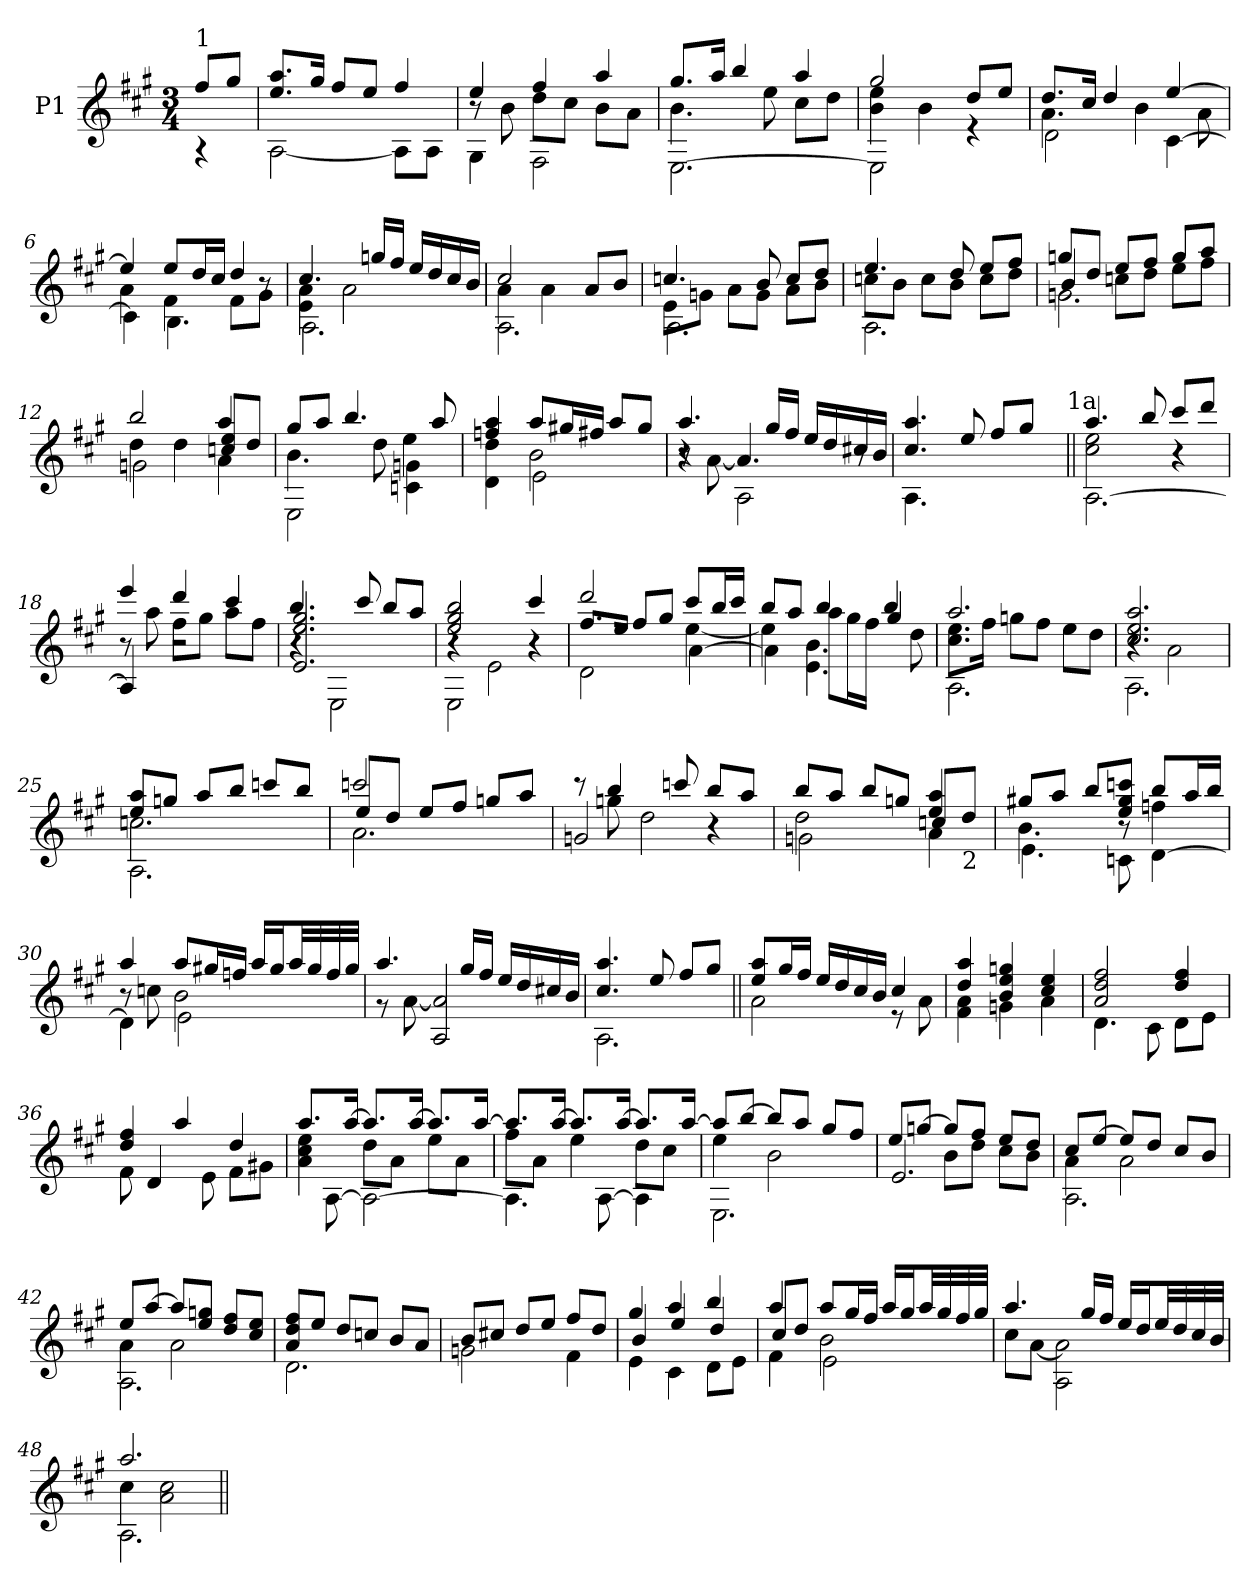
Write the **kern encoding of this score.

**kern
*part1
*staff1
*I"P1
!!LO:PB:g=z
*clefG2
*ITrd7c12
*k[f#c#g#]
*A:
*M3/4
*MM64
=
*^
!LO:TX:a:t=1	!
8f#i/L	4r
8g#i/J	.
=1	=1
8.ei/ 8.aiL	[<2AAi\
16g#i/Jk	.
8f#i/L	.
8ei/J	.
4f#i/	8AAi\L]
.	8AAi\J
=2	=2
*	*^
4ei/	8r	4GG#i\
.	8Bi\	.
4f#i/	8di\L	2FF#i\
.	8c#i\J	.
4ai/	8Bi\L	.
.	8Ai\J	.
=3	=3	=3
8.g#i/L	4.Bi\	[<2.EEi\
16ai/Jk	.	.
4bi/	.	.
.	8ei\	.
4ai/	8c#i\L	.
.	8di\J	.
=4	=4	=4
2g#i/	4Bi\ 4ei	2EEi\]
.	4Bi\	.
8di/L	4r	4ryy
8ei/J	.	.
=5	=5	=5
8.di/L	4.Ai\	2Di\
16c#i/Jk	.	.
4di/	.	.
.	4Bi\	.
[>4ei/	.	[<4C#i\
.	8Ai\	.
!!LO:LB:g=z	!!	!!
=6	=6	=6
4ei/]	4Ai\	4C#i\]
8ei/L	4F#i\	4.BBi\
16di/L	.	.
16c#i/JJ	.	.
4di/	8F#i\L	.
.	8G#i\J	8r
=7	=7	=7
4.c#i/	4Ei\ 4Ai	2.AAi\
.	2Ai\	.
16gni/LL	.	.
16f#i/JJ	.	.
16ei/LL	.	.
16di/	.	.
16c#i/	.	.
16Bi/JJ	.	.
=8	=8	=8
2c#i/	4Ai\	2.AAi\
.	4Ai\	.
8Ai/L	4ryy	.
8Bi/J	.	.
=9	=9	=9
4.cni/	8Ei\L	2.AAi\
.	8Gni\J	.
.	8Ai\L	.
8Bi/	8Gi\J	.
8ci/L	8Ai\L	.
8di/J	8Bi\J	.
=10	=10	=10
4.ei/	8cni\L	2.AAi\
.	8Bi\J	.
.	8ci\L	.
8di/	8Bi\J	.
8ei/L	8ci\L	.
8f#i/J	8di\J	.
!!LO:LB:g=z	!!	!!
=11	=11	=11
8gni/L	4Bi/	2.Gni\
8di/J	.	.
8ei/L	8cni\L	.
8f#i/J	8di\J	.
8gi/L	8ei\L	.
8ai/J	8f#i\J	.
=12	=12	=12
2bi/	4di\	2Gni\
.	4di\	.
4ai/	8cni/ 8eiL	4Ai\
.	8di/J	.
=13	=13	=13
8g#i/L	4.Bi\	2EEi\
8ai/J	.	.
4.bi/	.	.
.	8di\	.
.	4ei\	4Cni\ 4Gni
8ai/	.	.
=14	=14	=14
4fni/ 4ai	4Di\ 4di	4ryy
8ai/L	2Bi\	2Ei\
16g#Xi/L	.	.
16f#Xi/JJ	.	.
8ai/L	.	.
8g#i/J	.	.
=15	=15	=15
4.ai/	8r	4r
.	[<8Ai\	.
.	4.Ai/]	2AAi\
16g#i/LL	.	.
16f#i/JJ	.	.
16ei/LL	.	.
16di/	.	.
16c#Xi/	8r	.
16Bi/JJ	.	.
!!LO:LB:g=z	!!	!!
=16	=16	=16
4.c#i/ 4.ai	4.AAi\	2ryy
8ei/	8ryy	.
8f#i/L	4ryy	8ryy
8g#i/J	.	16ryy
.	.	32ryy
.	.	64ryy
.	.	128...ryy
!	!	!LO:TX:a:t=1a
.	.	1024ryy
=17||	=17||	=17||
4.ai/	2c#i\ 2ei	[<2.AAi\
8bi/	.	.
8cc#i/L	4r	.
8ddi/J	.	.
=18	=18	=18
*	*	*^
4eei/	8r	2.ryy	4AAi/]
.	8ai\	.	.
4ddi/	8f#i\L	.	2r
.	8g#i\J	.	.
4cc#i/	8ai\L	.	.
.	8f#i\J	.	.
*	*	*v	*v
=19	=19	=19
4.bi/	2.Ei/ 2.ei 2.g#i	4r
.	.	2EEi\
8cc#i/	.	.
8bi/L	.	.
8ai/J	.	.
=20	=20	=20
2ei/ 2g#i 2bi	4r	2EEi\
.	2Ei\	.
4cc#i/	.	4r
=21	=21	=21
2ddi/	8.f#i/L	2Di\
.	16ei/Jk	.
.	8f#i/L	.
.	8g#i/J	.
8cc#i/L	[<4ei\	[<4Ai\
16bi/L	.	.
16cc#i/JJ	.	.
!!LO:LB:g=z	!!	!!
=22	=22	=22
8bi/L	4ei\]	4Ai\]
8ai/J	.	.
4bi/	8ai\L	4.Ei\ 4.Bi
.	16g#i\L	.
.	16f#i\JJ	.
4bi/	4g#i/	.
.	.	8di\
=23	=23	=23
2.ai/	8.c#i\ 8.eiL	2.AAi\
.	16f#i\Jk	.
.	8gni\L	.
.	8f#i\J	.
.	8ei\L	.
.	8di\J	.
=24	=24	=24
2.c#i/ 2.ei 2.ai	4r	2.AAi\
.	2Ai\	.
=25	=25	=25
8ei/ 8aiL	2.cni\	2.AAi\
8gni/J	.	.
8ai/L	.	.
8bi/J	.	.
8ccni/L	.	.
8bi/J	.	.
=26	=26	=26
2ccni/	8ei/L	2.Ai\
.	8di/J	.
.	8ei/L	.
.	8f#i/J	.
8gni/L	4ryy	.
8ai/J	.	.
!!LO:LB:g=z	!!	!!
=27	=27	=27
8r	8ryy	2Gni/
4bi/	8gni\	.
.	2di\	.
8ccni/	.	.
8bi/L	.	4r
8ai/J	.	.
=28	=28	=28
8bi/L	2di\	2Gni\
8ai/J	.	.
8bi/L	.	.
8gni/J	.	.
4ei/ 4ai	8cni/L	4Ai\
!	!LO:TX:b:t=2	!
.	8di/J	.
=29	=29	=29
8g#Xi/L	4.Bi\	4.Ei\
8ai/J	.	.
8bi/L	.	.
8ei/ 8g#i 8ccniJ	8r	8Cni\
8bi/L	4fni\	[<4Di\
16ai/L	.	.
16bi/JJ	.	.
=30	=30	=30
4ai/	8r	4Di\]
.	8cni\	.
8ai/L	2Bi\	2Ei\
16g#Xi/L	.	.
16fni/JJ	.	.
16ai/LL	.	.
16g#i/J	.	.
32ai/LL	.	.
32g#i/	.	.
32fi/	.	.
32g#i/JJJ	.	.
*	*v	*v
!!LO:LB:g=z
=31	=31
4.ai/	8r
.	[<8Ai\
.	2AAi/ 2Ai]
16g#i/LL	.
16f#i/JJ	.
16ei/LL	.
16di/	.
16c#Xi/	.
16Bi/JJ	.
=32	=32
4.c#i/ 4.ai	2.AAi\
8ei/	.
8f#i/L	.
8g#i/J	.
=33||	=33||
8ei/ 8aiL	2Ai\
16g#i/L	.
16f#i/JJ	.
16ei/LL	.
16di/	.
16c#i/	.
16Bi/JJ	.
4c#i/	8r
.	8Ai\
=34	=34
4di/ 4ai	4F#i\ 4Ai
4Bi/ 4ei 4gni	4Gni\
4c#i/ 4ei	4Ai\
=35	=35
2Ai/ 2di 2f#i	4.Di\
.	8C#i\
4di/ 4f#i	8Di\L
.	8Ei\J
!!LO:LB:g=z	!!
=36	=36
4di/ 4f#i	8F#i\
.	4Di/
4ai/	.
.	8Ei\
4di/	8F#i\L
.	8G#Xi\J
=37	=37
*	*^
8.ai/L	4Ai\ 4c#i 4ei	8r
.	.	[<8AAi\
[>16ai/Jk	.	.
8.ai/L]	8di\L	2AAi\_<
.	8Ai\J	.
[>16ai/Jk	.	.
8.ai/L]	8ei\L	.
.	8Ai\J	.
[>16ai/Jk	.	.
=38	=38	=38
8.ai/L]	8f#i\L	4.AAi\]
.	8Ai\J	.
[>16ai/Jk	.	.
8.ai/L]	4ei\	.
.	.	[<8AAi\
[>16ai/Jk	.	.
8.ai/L]	8di\L	4AAi\]
.	8c#i\J	.
[>16ai/Jk	.	.
=39	=39	=39
8ai/L]	4ei\	2.EEi\
[>8bi/J	.	.
8bi/L]	2Bi\	.
8ai/J	.	.
8g#i/L	.	.
8f#i/J	.	.
!!LO:LB:g=z	!!	!!
=40	=40	=40
8ei/L	4ryy	2.Ei/
[>8gni/J	.	.
8gi/L]	8Bi\L	.
8f#i/J	8di\J	.
8ei/L	8c#i\L	.
8di/J	8Bi\J	.
=41	=41	=41
8c#i/L	4Ai\	2.AAi\
[>8ei/J	.	.
8ei/L]	2Ai\	.
8di/J	.	.
8c#i/L	.	.
8Bi/J	.	.
=42	=42	=42
8ei/L	4Ai\	2.AAi\
[>8ai/J	.	.
8ai/L]	2Ai\	.
8ei/ 8gniJ	.	.
8di/ 8f#iL	.	.
8c#i/ 8eiJ	.	.
*	*v	*v
=43	=43
8Ai/ 8di 8f#iL	2.Di\
8ei/J	.
8di/L	.
8cni/J	.
8Bi/L	.
8Ai/J	.
=44	=44
8Bi/L	2Gni\
8c#Xi/J	.
8di/L	.
8ei/J	.
8f#i/L	4F#i\
8di/J	.
!!LO:LB:g=z	!!
=45	=45
*	*^
4g#i/	4Bi/	4Ei\
4ai/	4ei/	4C#i\
4bi/	4di/	8Di\L
.	.	8Ei\J
=46	=46	=46
4ai/	8c#i/L	4F#i\
.	8di/J	.
8ai/L	2Bi\	2Ei\
16g#i/L	.	.
16f#i/JJ	.	.
16ai/LL	.	.
16g#i/J	.	.
32ai/LL	.	.
32g#i/	.	.
32f#i/	.	.
32g#i/JJJ	.	.
=47	=47	=47
4.ai/	8c#i\L	4ryy
.	[<8Ai\J	.
.	2Ai\]	2AAi\
16g#i/LL	.	.
16f#i/JJ	.	.
16ei/LL	.	.
16di/J	.	.
32ei/LL	.	.
32di/	.	.
32c#i/	.	.
32Bi/JJJ	.	.
=48	=48	=48
2.ai/	4c#i\	2.AAi\
.	2Ai\ 2c#i	.
*v	*v	*v
=||
*-
